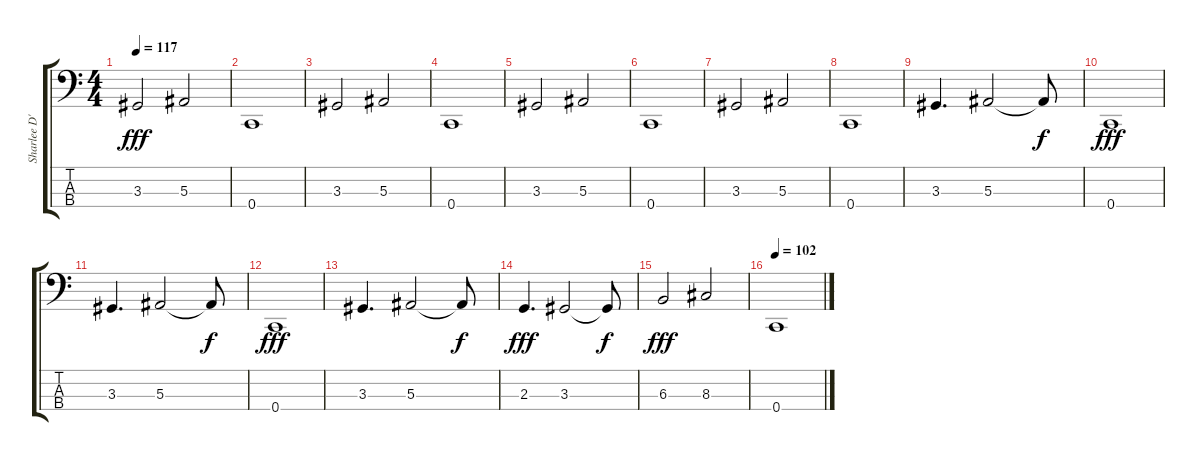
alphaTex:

\track ("Sharlee D'Angelo" "Sharlee D'") {instrument electricbassfinger}
\staff {score tabs}
\tuning (Eb2 Bb1 F1 C1) {hide}
\ts (4 4)
\tempo 117
\clef f4
\ks c
3.3.2{dy fff} 5.3.2 |
0.4.1 |
3.3.2 5.3.2 |
0.4.1 |
3.3.2 5.3.2 |
0.4.1 |
3.3.2 5.3.2 |
0.4.1 |
3.3.4{d} 5.3.2 5.3{t}.8{dy f} |
0.4.1{dy fff} |
3.3.4{d} 5.3.2 5.3{t}.8{dy f} |
0.4.1{dy fff} |
3.3.4{d} 5.3.2 5.3{t}.8{dy f} |
2.3.4{d dy fff} 3.3.2 3.3{t}.8{dy f} |
6.3.2{dy fff} 8.3.2 |
\tempo 102
0.4.1
